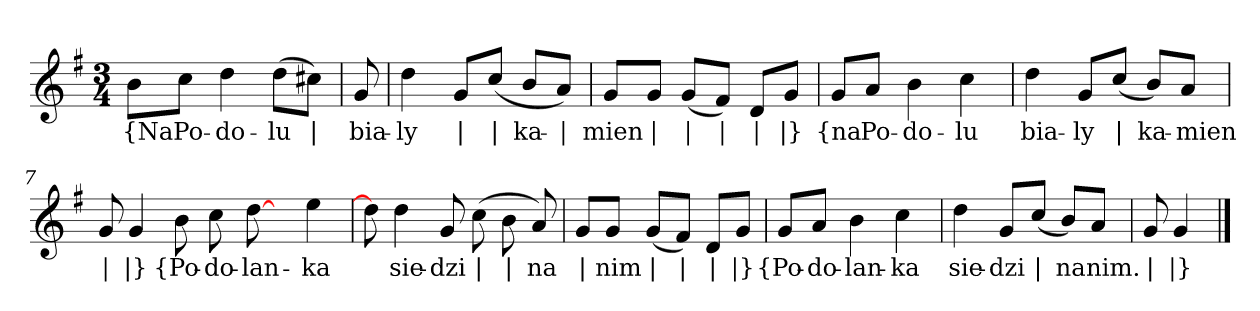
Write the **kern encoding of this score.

**kern	**text
*part1	*part1
*staff1	*staff1
*clefG2	*
*k[f#]	*
*G:	*
*M3/4	*
=	=
8b\L	{Na
8cc\J	Po-
4dd	-do-
(8dd\L	-lu
8cc#X\J)	|
=2y	=2y
8g	bia-
=3	=3
4dd	-ly
8g/L	|
(8cc/J	|
8b/L	ka-
8a/J)	|
=4y	=4y
8g/L	-mien
8g/J	|
(8g/L	|
8f#/J)	|
8d/L	|
8g/J	|}
=5y	=5y
8g/L	{na
8a/J	Po-
4b	-do-
4cc	-lu
=6	=6
4dd	bia-
8g/L	-ly
(8cc/J	|
8b/L)	ka-
8a/J	-mien
=7y	=7y
8g	|
4g	|}
8b	{Po-
8cc	-do-
[8dd	-lan-
8ryy	.
4ee	-ka
=8	=8
8dd]	.
4dd	sie-
8g	-dzi
(8cc	|
8b	|
8a)	na
=9y	=9y
8g/L	|
8g/J	nim
(8g/L	|
8f#/J)	|
8d/L	|
8g/J	|}
=10y	=10y
8g/L	{Po-
8a/J	-do-
4b	-lan-
4cc	-ka
=11	=11
4dd	sie-
8g/L	-dzi
(8cc/J	|
8b/L)	na
8a/J	nim.
=12y	=12y
8g	|
4g	|}
==	==
*-	*-
